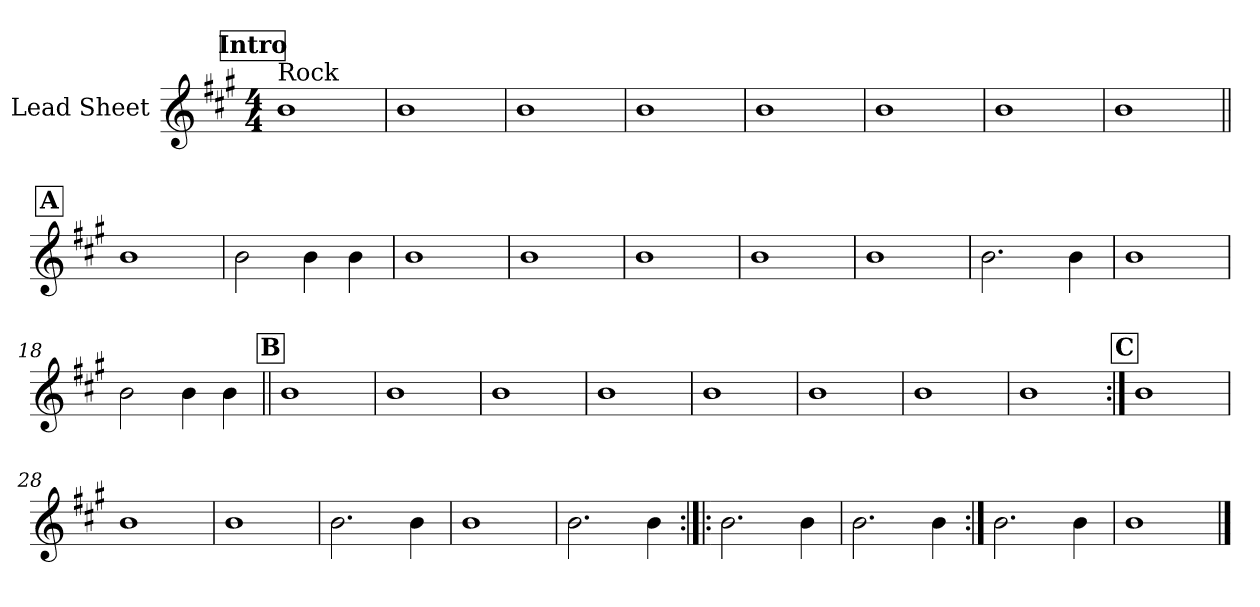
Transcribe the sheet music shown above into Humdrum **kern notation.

**kern
*part1
*staff1
*I"Lead Sheet
*clefG2
*k[f#c#g#]
*f#:
*M4/4
*MM108
!!LO:REH:place=s1:a:fs=14:t=Intro
=1
!LO:TX:a:t=Rock
1b
=2
1b
=3
1b
=4
1b
!!LO:LB:g=z
=5
1b
=6
1b
=7
1b
=8
1b
!!LO:LB:g=z
!!LO:REH:place=s1:a:fs=14:t=A
=9||
1b
=10
2b\
4b\
4b\
=11
1b
=12
1b
!!LO:LB:g=z
=13
1b
=14
1b
=15
1b
=16
2.b\
4b\
!!LO:LB:g=z
=17
1b
=18
2b\
4b\
4b\
!!LO:LB:g=z
!!LO:REH:place=s1:a:fs=14:t=B
=19||
1b
=20
1b
=21
1b
=22
1b
!!LO:LB:g=z
=23
1b
=24
1b
=25
1b
=26
1b
!!LO:LB:g=z
!!LO:REH:place=s1:a:fs=14:t=C
=27:|!
1b
=28
1b
=29
1b
=30
2.b\
4b\
!!LO:LB:g=z
=31
1b
=32
2.b\
4b\
=33:|!|:
2.b\
4b\
=34
2.b\
4b\
!!LO:LB:g=z
=35:|!
2.b\
4b\
=36
1b
==
*-
